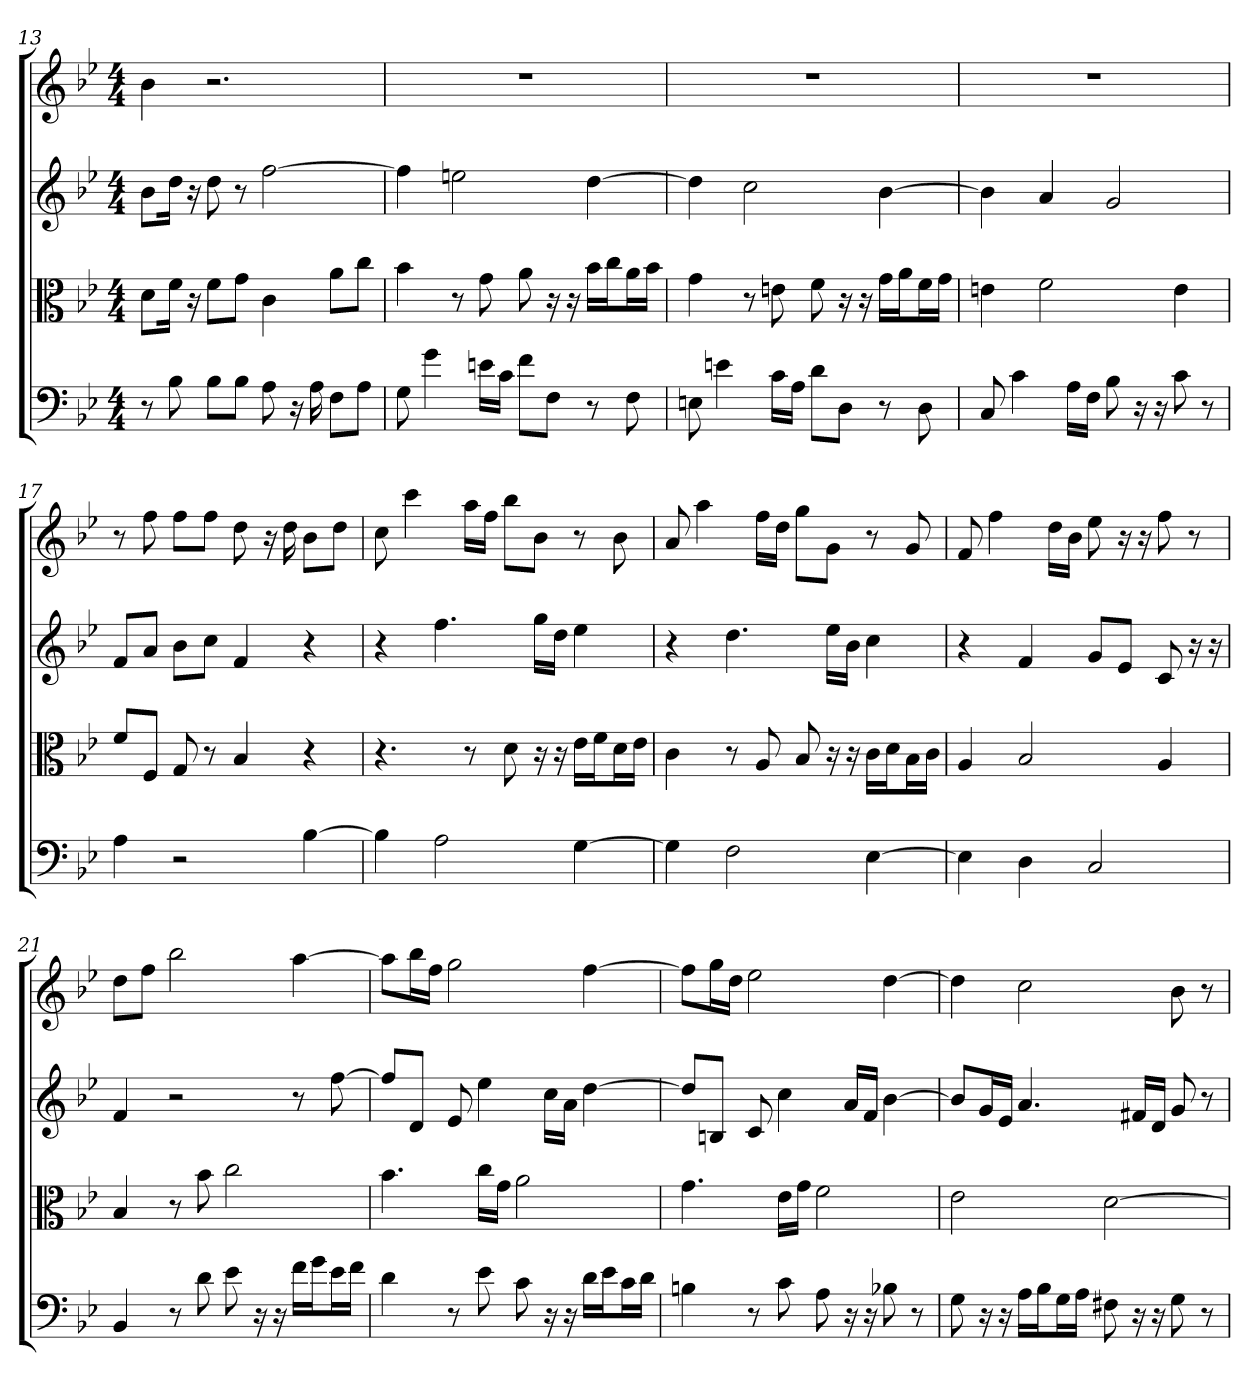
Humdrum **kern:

**kern	**kern	**kern	**kern
*part4	*part3	*part2	*part1
*staff4	*staff3	*staff2	*staff1
*clefF4	*clefC3	*clefG2	*clefG2
*k[b-e-]	*k[b-e-]	*k[b-e-]	*k[b-e-]
*B-:	*B-:	*B-:	*B-:
*M4/4	*M4/4	*M4/4	*M4/4
=13	=13	=13	=13
8r	8d\L	8b-\L	4b-
8B-	16f\Jk	16dd\Jk	.
.	16r	16r	.
8B-\L	8f\L	8dd	2.r
8B-\J	8g\J	8r	.
8A	4c	[2ff	.
16r	.	.	.
16A	.	.	.
8F\L	8a\L	.	.
8A\J	8cc\J	.	.
=14	=14	=14	=14
8G	4b-	4ff]	1r
4g	.	.	.
.	8r	2een	.
16en\LL	8g	.	.
16c\JJ	.	.	.
8f\L	8a	.	.
8F\J	16r	.	.
.	16r	.	.
8r	16b-\LL	[4dd	.
.	16cc\J	.	.
8F	16a\L	.	.
.	16b-\JJ	.	.
=15	=15	=15	=15
8En	4g	4dd]	1r
4en	.	.	.
.	8r	2cc	.
16c\LL	8en	.	.
16A\JJ	.	.	.
8d\L	8f	.	.
8D\J	16r	.	.
.	16r	.	.
8r	16g\LL	[4b-	.
.	16a\J	.	.
8D	16f\L	.	.
.	16g\JJ	.	.
=16	=16	=16	=16
8C	4en	4b-]	1r
4c	.	.	.
.	2f	4a	.
16A\LL	.	.	.
16F\JJ	.	.	.
8B-	.	2g	.
16r	.	.	.
16r	.	.	.
8c	4e	.	.
8r	.	.	.
=17	=17	=17	=17
4A	8f/L	8f/L	8r
.	8F/J	8a/J	8ff
2r	8G	8b-\L	8ff\L
.	8r	8cc\J	8ff\J
.	4B-	4f	8dd
.	.	.	16r
.	.	.	16dd
[4B-	4r	4r	8b-\L
.	.	.	8dd\J
=18	=18	=18	=18
4B-]	4.r	4r	8cc
.	.	.	4ccc
2A	.	4.ff	.
.	8r	.	16aa\LL
.	.	.	16ff\JJ
.	8d	.	8bb-\L
.	16r	16gg\LL	8b-\J
.	16r	16dd\JJ	.
[4G	16e-\LL	4ee-	8r
.	16f\J	.	.
.	16d\L	.	8b-
.	16e-\JJ	.	.
=19	=19	=19	=19
4G]	4c	4r	8a
.	.	.	4aa
2F	8r	4.dd	.
.	8A	.	16ff\LL
.	.	.	16dd\JJ
.	8B-	.	8gg\L
.	16r	16ee-\LL	8g\J
.	16r	16b-\JJ	.
[4E-	16c\LL	4cc	8r
.	16d\J	.	.
.	16B-\L	.	8g
.	16c\JJ	.	.
=20	=20	=20	=20
4E-]	4A	4r	8f
.	.	.	4ff
4D	2B-	4f	.
.	.	.	16dd\LL
.	.	.	16b-\JJ
2C	.	8g/L	8ee-
.	.	8e-/J	16r
.	.	.	16r
.	4A	8c	8ff
.	.	16r	8r
.	.	16r	.
=21	=21	=21	=21
4BB-	4B-	4f	8dd\L
.	.	.	8ff\J
8r	8r	2r	2bb-
8d	8b-	.	.
8e-	2cc	.	.
16r	.	.	.
16r	.	.	.
16f\LL	.	8r	[4aa
16g\J	.	.	.
16e-\L	.	[8ff	.
16f\JJ	.	.	.
=22	=22	=22	=22
4d	4.b-	8ff/L]	8aa\L]
.	.	8d/J	16bb-\L
.	.	.	16ff\JJ
8r	.	8e-	2gg
8e-	16cc\LL	4ee-	.
.	16g\JJ	.	.
8c	2a	.	.
16r	.	16cc\LL	.
16r	.	16a\JJ	.
16d\LL	.	[4dd	[4ff
16e-\J	.	.	.
16c\L	.	.	.
16d\JJ	.	.	.
=23	=23	=23	=23
4Bn	4.g	8dd/L]	8ff\L]
.	.	8Bn/J	16gg\L
.	.	.	16dd\JJ
8r	.	8c	2ee-
8c	16e-\LL	4cc	.
.	16g\JJ	.	.
8A	2f	.	.
16r	.	16a/LL	.
16r	.	16f/JJ	.
8B-X	.	[4b-	[4dd
8r	.	.	.
=24	=24	=24	=24
8G	2e-	8b-/L]	4dd]
16r	.	16g/L	.
16r	.	16e-/JJ	.
16A\LL	.	4.a	2cc
16B-\J	.	.	.
16G\L	.	.	.
16A\JJ	.	.	.
8F#X	[2d	.	.
16r	.	16f#X/LL	.
16r	.	16d/JJ	.
8G	.	8g	8b-
8r	.	8r	8r
=	=	=	=
*-	*-	*-	*-
